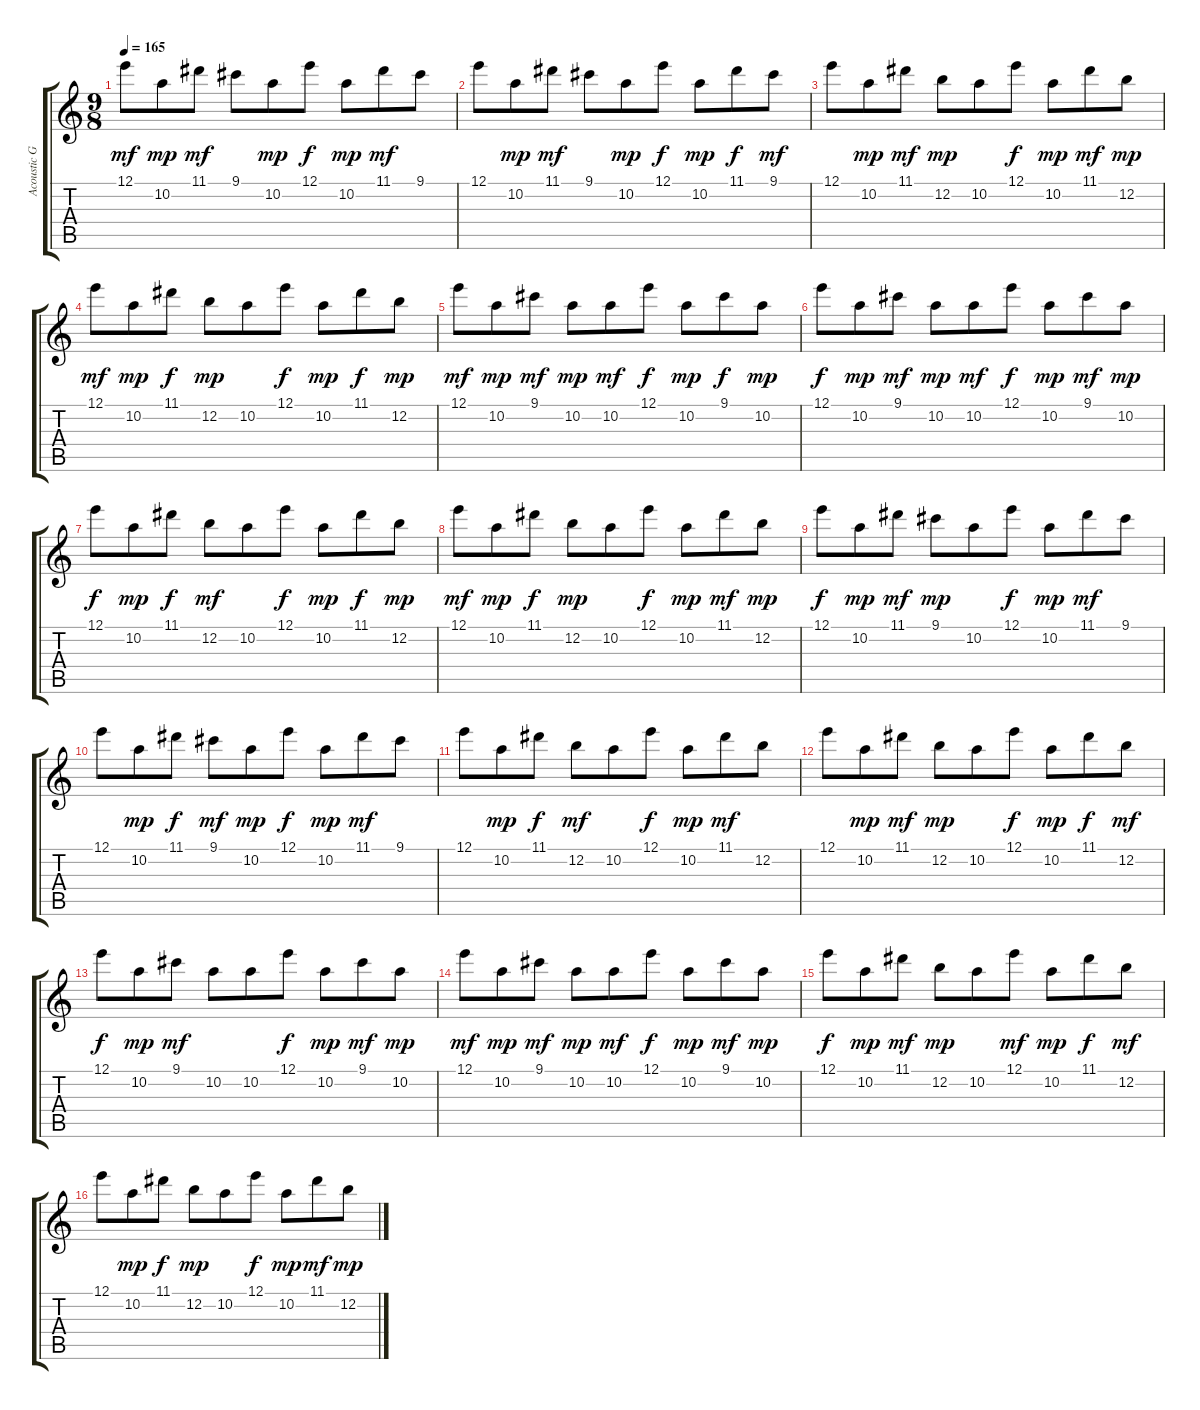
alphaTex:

\track ("Acoustic Guitar" "Acoustic G") {instrument acousticguitarsteel}
\staff {score tabs}
\tuning (E4 B3 G3 D3 A2 E2) {hide}
\ts (9 8)
\tempo 165
\clef g2
\ks c
12.1.8{dy mf} 10.2.8{dy mp} 11.1.8{dy mf} 9.1.8 10.2.8{dy mp} 12.1.8{dy f} 10.2.8{dy mp} 11.1.8{dy mf} 9.1.8 |
12.1.8 10.2.8{dy mp} 11.1.8{dy mf} 9.1.8 10.2.8{dy mp} 12.1.8{dy f} 10.2.8{dy mp} 11.1.8{dy f} 9.1.8{dy mf} |
12.1.8 10.2.8{dy mp} 11.1.8{dy mf} 12.2.8{dy mp} 10.2.8 12.1.8{dy f} 10.2.8{dy mp} 11.1.8{dy mf} 12.2.8{dy mp} |
12.1.8{dy mf} 10.2.8{dy mp} 11.1.8{dy f} 12.2.8{dy mp} 10.2.8 12.1.8{dy f} 10.2.8{dy mp} 11.1.8{dy f} 12.2.8{dy mp} |
12.1.8{dy mf} 10.2.8{dy mp} 9.1.8{dy mf} 10.2.8{dy mp} 10.2.8{dy mf} 12.1.8{dy f} 10.2.8{dy mp} 9.1.8{dy f} 10.2.8{dy mp} |
12.1.8{dy f} 10.2.8{dy mp} 9.1.8{dy mf} 10.2.8{dy mp} 10.2.8{dy mf} 12.1.8{dy f} 10.2.8{dy mp} 9.1.8{dy mf} 10.2.8{dy mp} |
12.1.8{dy f} 10.2.8{dy mp} 11.1.8{dy f} 12.2.8{dy mf} 10.2.8 12.1.8{dy f} 10.2.8{dy mp} 11.1.8{dy f} 12.2.8{dy mp} |
12.1.8{dy mf} 10.2.8{dy mp} 11.1.8{dy f} 12.2.8{dy mp} 10.2.8 12.1.8{dy f} 10.2.8{dy mp} 11.1.8{dy mf} 12.2.8{dy mp} |
12.1.8{dy f} 10.2.8{dy mp} 11.1.8{dy mf} 9.1.8{dy mp} 10.2.8 12.1.8{dy f} 10.2.8{dy mp} 11.1.8{dy mf} 9.1.8 |
12.1.8 10.2.8{dy mp} 11.1.8{dy f} 9.1.8{dy mf} 10.2.8{dy mp} 12.1.8{dy f} 10.2.8{dy mp} 11.1.8{dy mf} 9.1.8 |
12.1.8 10.2.8{dy mp} 11.1.8{dy f} 12.2.8{dy mf} 10.2.8 12.1.8{dy f} 10.2.8{dy mp} 11.1.8{dy mf} 12.2.8 |
12.1.8 10.2.8{dy mp} 11.1.8{dy mf} 12.2.8{dy mp} 10.2.8 12.1.8{dy f} 10.2.8{dy mp} 11.1.8{dy f} 12.2.8{dy mf} |
12.1.8{dy f} 10.2.8{dy mp} 9.1.8{dy mf} 10.2.8 10.2.8 12.1.8{dy f} 10.2.8{dy mp} 9.1.8{dy mf} 10.2.8{dy mp} |
12.1.8{dy mf} 10.2.8{dy mp} 9.1.8{dy mf} 10.2.8{dy mp} 10.2.8{dy mf} 12.1.8{dy f} 10.2.8{dy mp} 9.1.8{dy mf} 10.2.8{dy mp} |
12.1.8{dy f} 10.2.8{dy mp} 11.1.8{dy mf} 12.2.8{dy mp} 10.2.8 12.1.8{dy mf} 10.2.8{dy mp} 11.1.8{dy f} 12.2.8{dy mf} |
12.1.8 10.2.8{dy mp} 11.1.8{dy f} 12.2.8{dy mp} 10.2.8 12.1.8{dy f} 10.2.8{dy mp} 11.1.8{dy mf} 12.2.8{dy mp}
